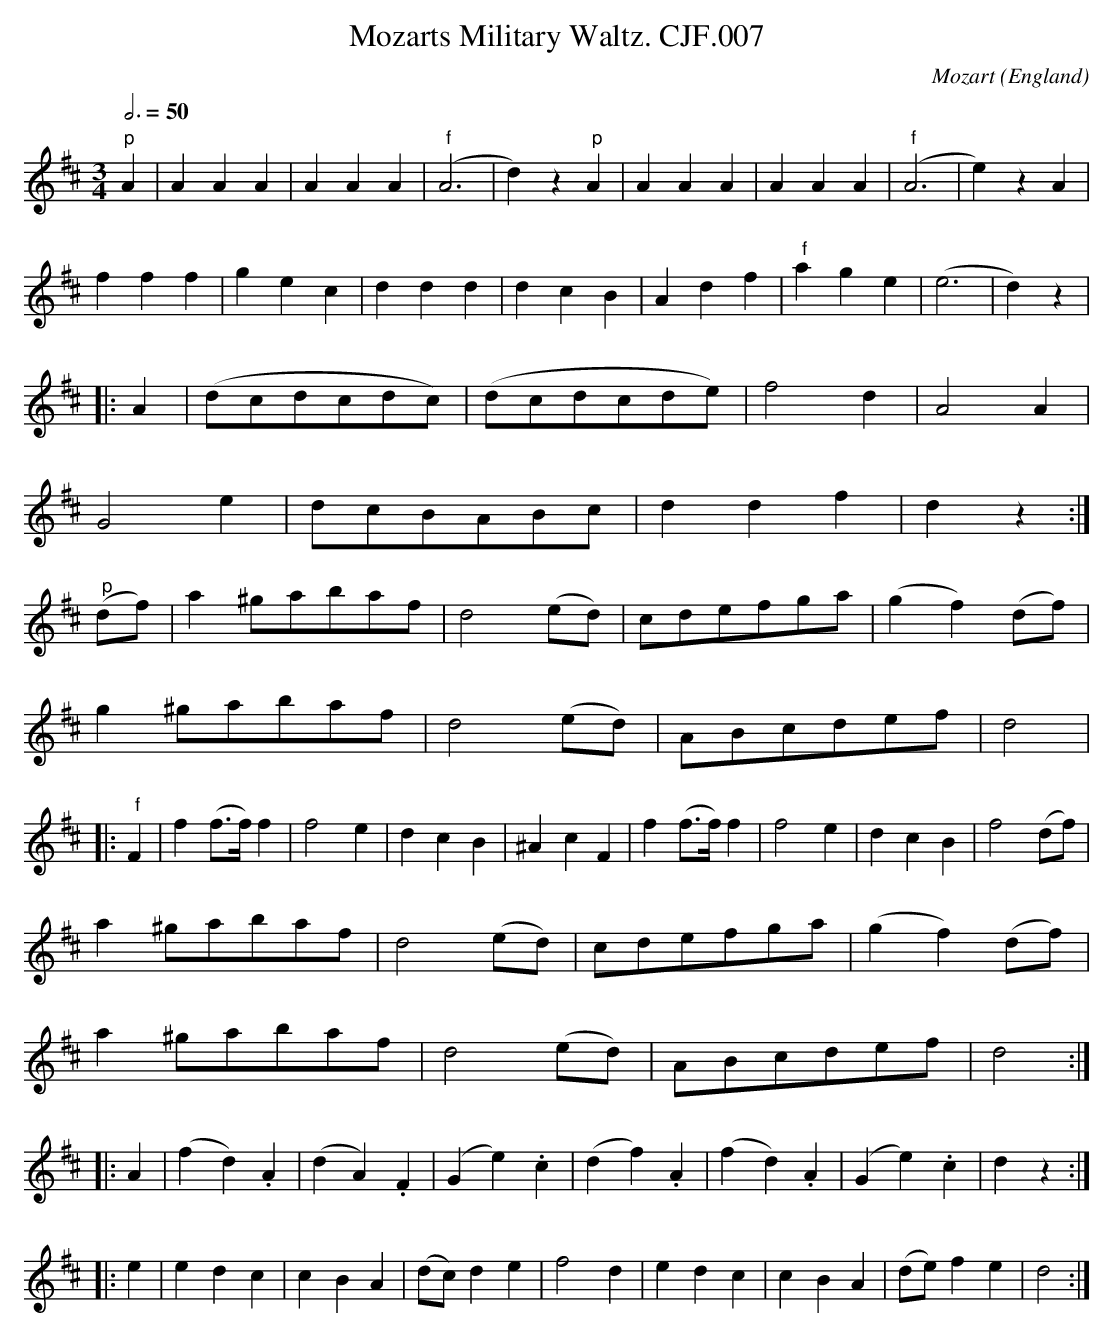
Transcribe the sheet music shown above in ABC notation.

X:1
T:Mozarts Military Waltz. CJF.007
C:Mozart
L:1/8
M:3/4
O:England
Q:3/4=50
K:D
"p"A2|\
A2A2A2|A2A2A2|" f"(A6|d2)z2" p"A2|A2A2A2|A2A2A2|\
" f"(A6|e2)z2A2|!
f2f2f2|g2e2c2|d2d2d2|d2c2B2|\
A2d2f2|" f"a2g2e2|(e6|d2)z2|!
|:A2|(dcdcdc)|(dcdcde)|f4d2|A4A2|!
G4e2|dcBABc|d2d2f2|d2z2:|!
" p"(df)|a2^gabaf|d4(ed)|cdefga|(g2f2)(df)|!
g2^gabaf|\
d4(ed)|ABcdef|d4|!
|:" f"F2|f2(f>f)f2|f4e2|\
d2c2B2|^A2c2F2|f2(f>f)f2|f4e2|d2c2B2|f4(df)|!
a2^gabaf|d4(ed)|cdefga|(g2f2)(df)|!\
a2^gabaf|d4(ed)|ABcdef|d4:|!
|:A2|(f2d2).A2|(d2A2).F2|(G2e2).c2|(d2f2).A2|\
(f2d2).A2|(G2e2).c2|d2z2:|!
|:e2|e2d2c2|c2B2A2|(dc)d2e2|f4d2|\
e2d2c2|c2B2A2|(de)f2e2|d4:|
